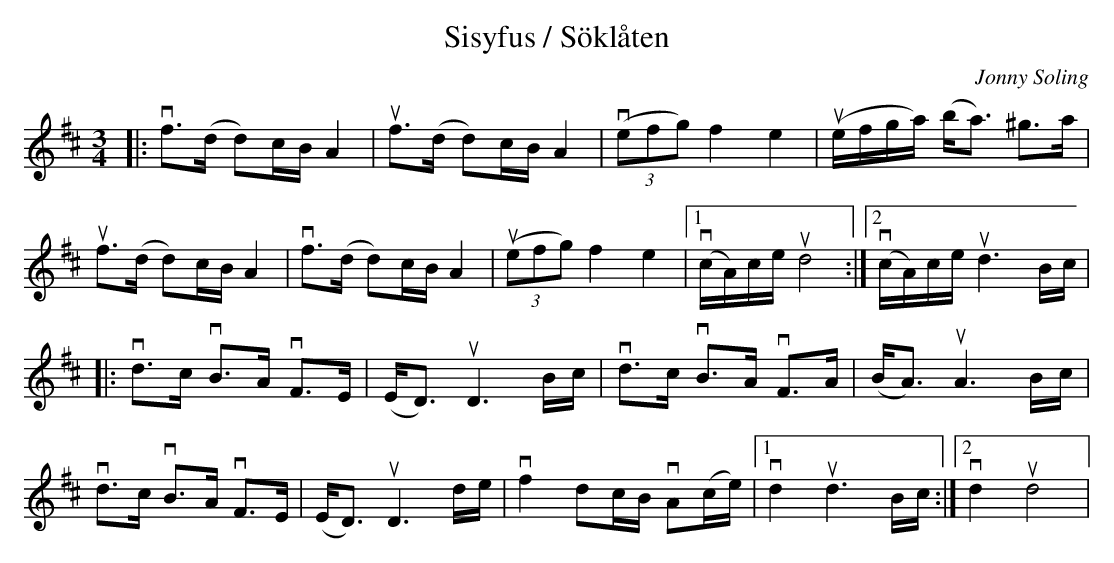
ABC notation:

X:1
T:Sisyfus / Söklåten
C:Jonny Soling
M:3/4
L:1/8
K:D
|: vf>(d d)c/2B/2 A2 | uf>(d d)c/2B/2 A2 | (v(3efg) f2 e2 | (ue/f/g/a/) (b<a) ^g>a |
uf>(d d)c/B/ A2 | vf>(d d)c/2B/2 A2 | (u(3efg) f2 e2 |1 (vc/A/)c/e/ ud4 :|2(vc/A/)c/e/ ud3 B/c/|
|: vd>c vB>A vF>E | (E<D) uD3 B/c/ | vd>c vB>A vF>A | (B<A) uA3 B/c/ |
vd>c vB>A vF>E | (E<D) uD3 d/e/ | vf2 dc/2B/2 vA(c/e/) |1 vd2 ud3 B/c/ :|2 vd2 ud4 |
